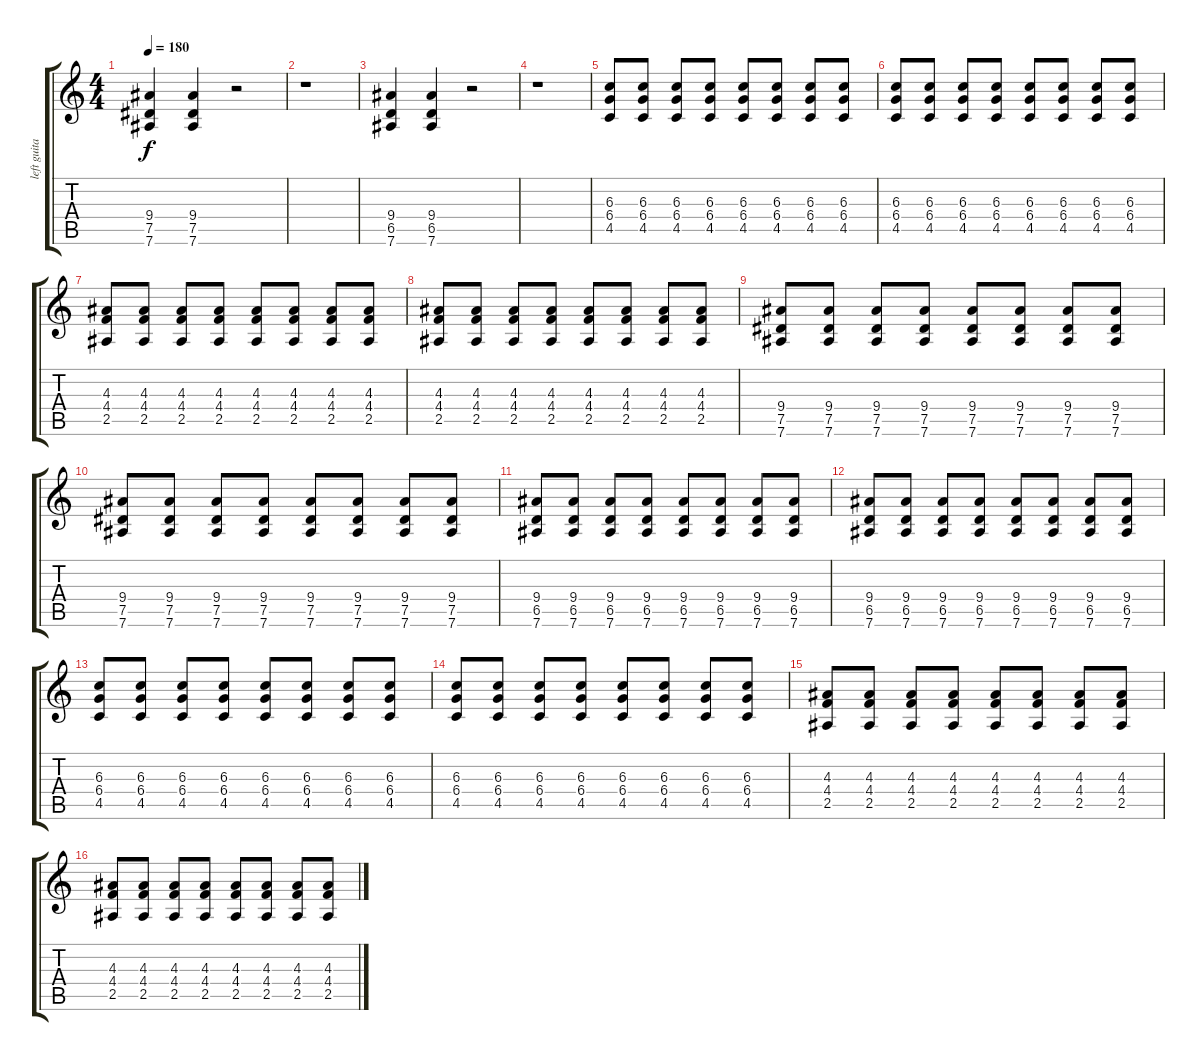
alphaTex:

\track ("left guitar" "left guita") {instrument overdrivenguitar}
\staff {score tabs}
\tuning (Eb4 Bb3 Gb3 Db3 Ab2 Eb2) {hide}
\ts (4 4)
\tempo 180
\clef g2
\ks c
(9.4 7.5 7.6).4{dy f} (9.4 7.5 7.6).4 r.2 |
r.1 |
(9.4 6.5 7.6).4 (9.4 6.5 7.6).4 r.2 |
r.1 |
(6.3 6.4 4.5).8 (6.3 6.4 4.5).8 (6.3 6.4 4.5).8 (6.3 6.4 4.5).8 (6.3 6.4 4.5).8 (6.3 6.4 4.5).8 (6.3 6.4 4.5).8 (6.3 6.4 4.5).8 |
(6.3 6.4 4.5).8 (6.3 6.4 4.5).8 (6.3 6.4 4.5).8 (6.3 6.4 4.5).8 (6.3 6.4 4.5).8 (6.3 6.4 4.5).8 (6.3 6.4 4.5).8 (6.3 6.4 4.5).8 |
(4.3 4.4 2.5).8 (4.3 4.4 2.5).8 (4.3 4.4 2.5).8 (4.3 4.4 2.5).8 (4.3 4.4 2.5).8 (4.3 4.4 2.5).8 (4.3 4.4 2.5).8 (4.3 4.4 2.5).8 |
(4.3 4.4 2.5).8 (4.3 4.4 2.5).8 (4.3 4.4 2.5).8 (4.3 4.4 2.5).8 (4.3 4.4 2.5).8 (4.3 4.4 2.5).8 (4.3 4.4 2.5).8 (4.3 4.4 2.5).8 |
(9.4 7.5 7.6).8 (9.4 7.5 7.6).8 (9.4 7.5 7.6).8 (9.4 7.5 7.6).8 (9.4 7.5 7.6).8 (9.4 7.5 7.6).8 (9.4 7.5 7.6).8 (9.4 7.5 7.6).8 |
(9.4 7.5 7.6).8 (9.4 7.5 7.6).8 (9.4 7.5 7.6).8 (9.4 7.5 7.6).8 (9.4 7.5 7.6).8 (9.4 7.5 7.6).8 (9.4 7.5 7.6).8 (9.4 7.5 7.6).8 |
(9.4 6.5 7.6).8 (9.4 6.5 7.6).8 (9.4 6.5 7.6).8 (9.4 6.5 7.6).8 (9.4 6.5 7.6).8 (9.4 6.5 7.6).8 (9.4 6.5 7.6).8 (9.4 6.5 7.6).8 |
(9.4 6.5 7.6).8 (9.4 6.5 7.6).8 (9.4 6.5 7.6).8 (9.4 6.5 7.6).8 (9.4 6.5 7.6).8 (9.4 6.5 7.6).8 (9.4 6.5 7.6).8 (9.4 6.5 7.6).8 |
(6.3 6.4 4.5).8 (6.3 6.4 4.5).8 (6.3 6.4 4.5).8 (6.3 6.4 4.5).8 (6.3 6.4 4.5).8 (6.3 6.4 4.5).8 (6.3 6.4 4.5).8 (6.3 6.4 4.5).8 |
(6.3 6.4 4.5).8 (6.3 6.4 4.5).8 (6.3 6.4 4.5).8 (6.3 6.4 4.5).8 (6.3 6.4 4.5).8 (6.3 6.4 4.5).8 (6.3 6.4 4.5).8 (6.3 6.4 4.5).8 |
(4.3 4.4 2.5).8 (4.3 4.4 2.5).8 (4.3 4.4 2.5).8 (4.3 4.4 2.5).8 (4.3 4.4 2.5).8 (4.3 4.4 2.5).8 (4.3 4.4 2.5).8 (4.3 4.4 2.5).8 |
(4.3 4.4 2.5).8 (4.3 4.4 2.5).8 (4.3 4.4 2.5).8 (4.3 4.4 2.5).8 (4.3 4.4 2.5).8 (4.3 4.4 2.5).8 (4.3 4.4 2.5).8 (4.3 4.4 2.5).8
